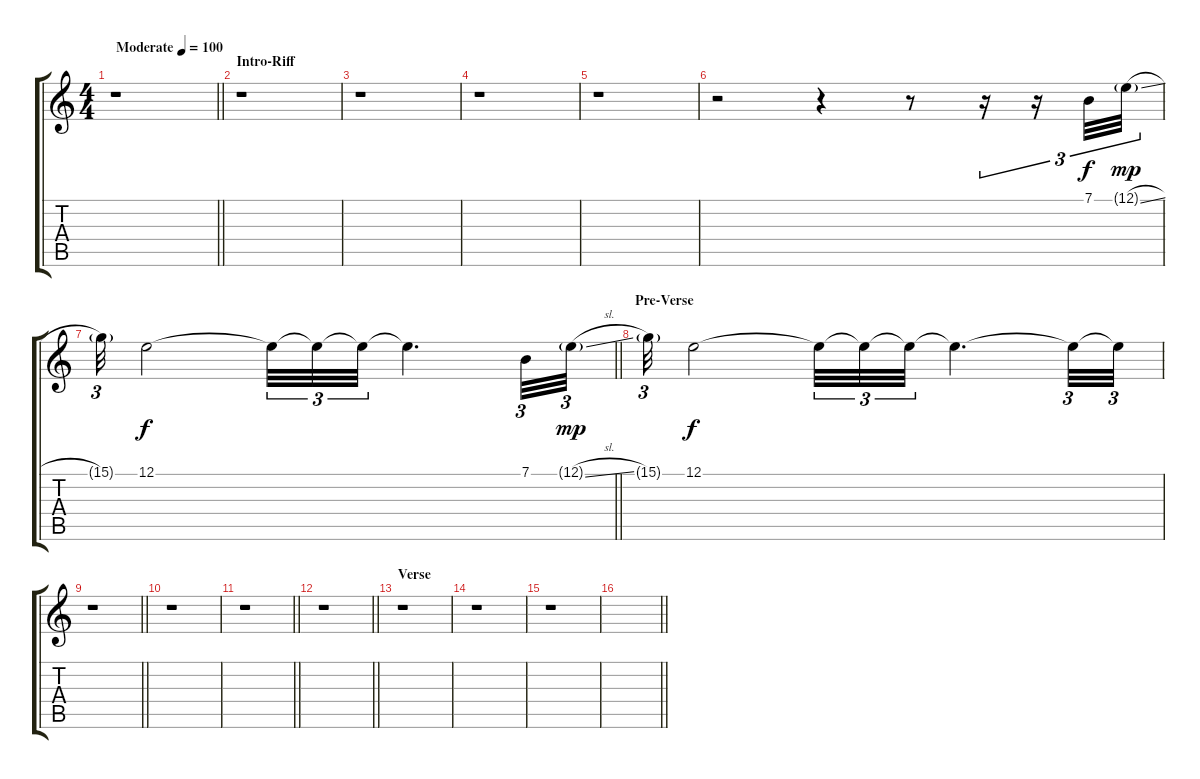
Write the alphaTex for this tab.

\track (" " " ") {instrument shanai}
\staff {score tabs}
\tuning (E4 B3 G3 D3 A2 E2) {hide}
\ts (4 4)
\tempo (100 "Moderate")
\clef g2
\barLineRight lightlight
\ks c
r.1{dy f instrument shanai} |
\section ("" "Intro-Riff")
r.1 |
r.1 |
r.1 |
r.1 |
r.2 r.4 r.8 r.16{tu (3 2)} r.16{tu (3 2)} 7.1.32{tu (3 2)} 12.1{sl g}.32{tu (3 2) dy mp} |
\barLineRight lightlight
15.1{g}.32{tu (3 2)} 12.1.2{dy f} 12.1{t}.32{tu (3 2)} 12.1{t}.32{tu (3 2)} 12.1{t}.32{tu (3 2)} 12.1{t}.4{d} 7.1.32{tu (3 2)} 12.1{sl g}.32{tu (3 2) dy mp} |
\section ("" "Pre-Verse")
15.1{g}.32{tu (3 2)} 12.1.2{dy f} 12.1{t}.32{tu (3 2)} 12.1{t}.32{tu (3 2)} 12.1{t}.32{tu (3 2)} 12.1{t}.4{d} 12.1{t}.32{tu (3 2)} 12.1{t}.32{tu (3 2)} |
\barLineRight lightlight
r.1 |
r.1 |
\barLineRight lightlight
r.1 |
\barLineRight lightlight
r.1 |
\section ("" "Verse")
r.1 |
r.1 |
r.1 |
\barLineRight lightlight
